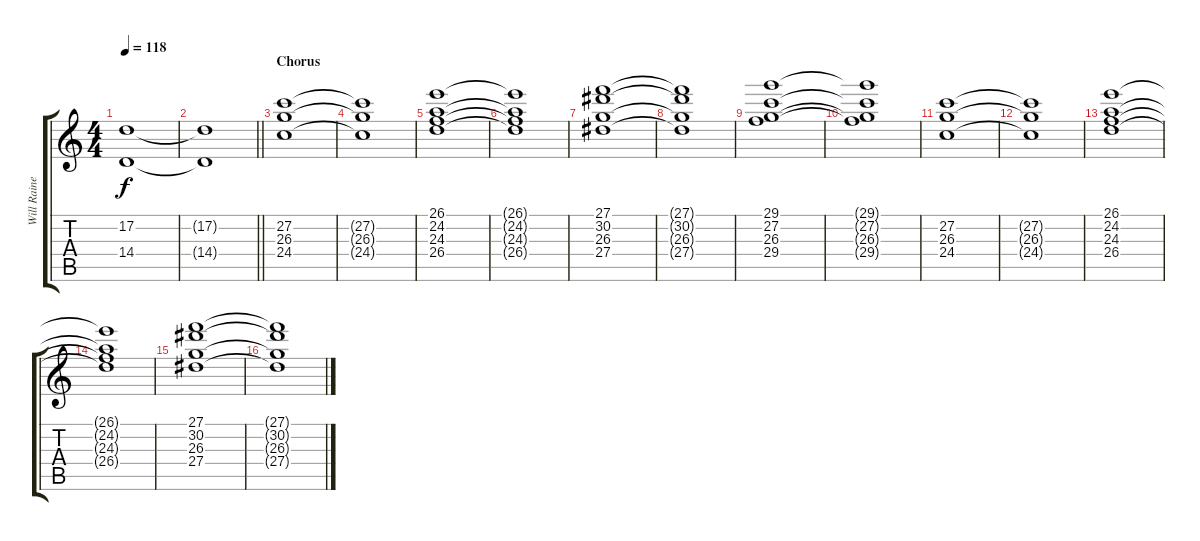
\track ("Will Raines - Synth/Keyboard" "Will Raine") {instrument drawbarorgan}
\staff {score tabs}
\tuning (D4 A3 F3 C3 G2 C2) {hide}
\ts (4 4)
\tempo 118
\clef g2
\ks c
(17.2 14.4).1{dy f} |
\barLineRight lightlight
(17.2{t} 14.4{t}).1 |
\section ("" "Chorus")
(27.2 26.3 24.4).1{volume 4 instrument rockorgan} |
(27.2{t} 26.3{t} 24.4{t}).1 |
(26.1 24.2 24.3 26.4).1 |
(26.1{t} 24.2{t} 24.3{t} 26.4{t}).1 |
(27.1 30.2 26.3 27.4).1 |
(27.1{t} 30.2{t} 26.3{t} 27.4{t}).1 |
(29.1 27.2 26.3 29.4).1 |
(29.1{t} 27.2{t} 26.3{t} 29.4{t}).1 |
(27.2 26.3 24.4).1 |
(27.2{t} 26.3{t} 24.4{t}).1 |
(26.1 24.2 24.3 26.4).1 |
(26.1{t} 24.2{t} 24.3{t} 26.4{t}).1 |
(27.1 30.2 26.3 27.4).1 |
(27.1{t} 30.2{t} 26.3{t} 27.4{t}).1
